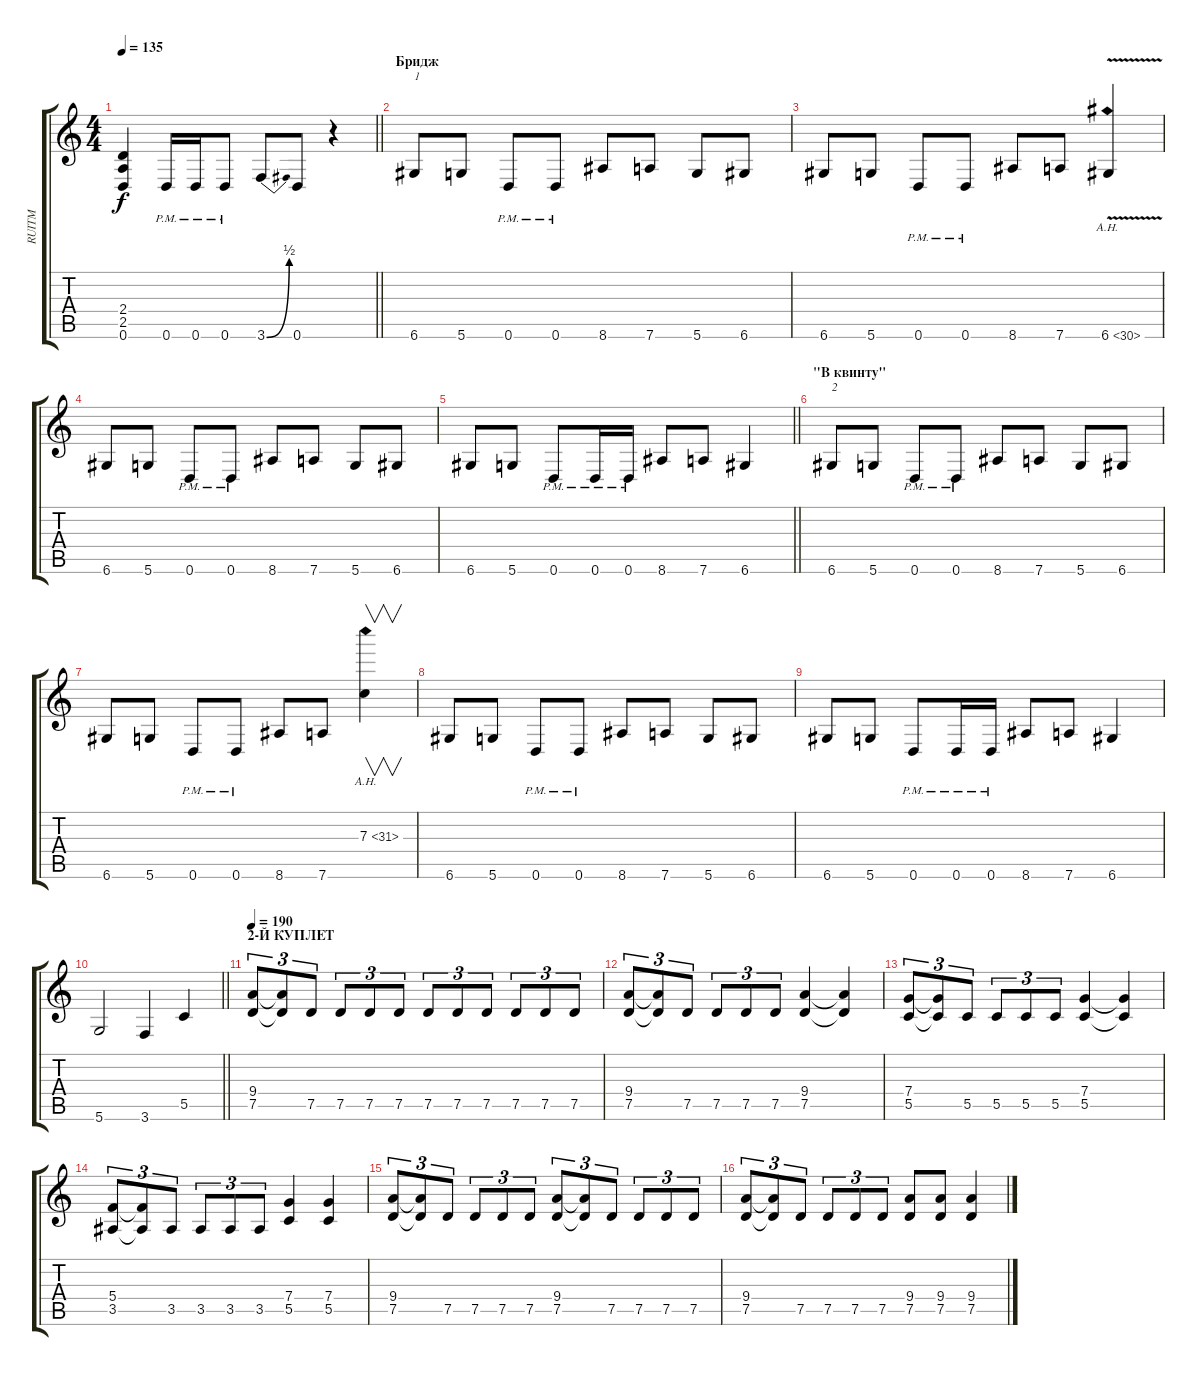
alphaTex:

\track ("RUITM" "RUITM") {instrument distortionguitar}
\staff {score tabs}
\tuning (D4 A3 F3 C3 G2 D2) {hide}
\ts (4 4)
\tempo 135
\clef g2
\barLineRight lightlight
\ks c
(2.4 2.5 0.6).4{dy f} 0.6{pm}.16{volume 16} 0.6{pm}.16{volume 15} 0.6{pm}.8{volume 15} 3.6{be (bend 0 0 60 2)}.8{volume 10} 0.6.8 r.4 |
\section ("" "Бридж")
6.6.8{txt "1"} 5.6.8 0.6{pm}.8 0.6{pm}.8 8.6.8 7.6.8 5.6.8 6.6.8 |
6.6.8 5.6.8 0.6{pm}.8 0.6{pm}.8 8.6.8 7.6.8 6.6{ah 24 v}.4 |
6.6.8 5.6.8 0.6{pm}.8 0.6{pm}.8 8.6.8 7.6.8 5.6.8 6.6.8 |
\barLineRight lightlight
6.6.8 5.6.8 0.6{pm}.8 0.6{pm}.16 0.6{pm}.16 8.6.8 7.6.8 6.6.4 |
\section ("" "\"В квинту\"")
6.6.8{txt "2"} 5.6.8 0.6{pm}.8 0.6{pm}.8 8.6.8 7.6.8 5.6.8 6.6.8 |
6.6.8 5.6.8 0.6{pm}.8 0.6{pm}.8 8.6.8 7.6.8 7.3{ah 24}.4{v} |
6.6.8 5.6.8 0.6{pm}.8 0.6{pm}.8 8.6.8 7.6.8 5.6.8 6.6.8 |
6.6.8 5.6.8 0.6{pm}.8 0.6{pm}.16 0.6{pm}.16 8.6.8 7.6.8 6.6.4 |
\barLineRight lightlight
5.6.2 3.6.4 5.5.4 |
\section ("" "2-Й КУПЛЕТ")
\tempo 180
\tempo 190
(9.4 7.5).8{tu (3 2)} (9.4{t} 7.5{t}).8{tu (3 2)} 7.5.8{tu (3 2)} 7.5.8{tu (3 2)} 7.5.8{tu (3 2)} 7.5.8{tu (3 2)} 7.5.8{tu (3 2)} 7.5.8{tu (3 2)} 7.5.8{tu (3 2)} 7.5.8{tu (3 2)} 7.5.8{tu (3 2)} 7.5.8{tu (3 2)} |
(9.4 7.5).8{tu (3 2)} (9.4{t} 7.5{t}).8{tu (3 2)} 7.5.8{tu (3 2)} 7.5.8{tu (3 2)} 7.5.8{tu (3 2)} 7.5.8{tu (3 2)} (9.4 7.5).4 (9.4{t} 7.5{t}).4 |
(7.4 5.5).8{tu (3 2)} (7.4{t} 5.5{t}).8{tu (3 2)} 5.5.8{tu (3 2)} 5.5.8{tu (3 2)} 5.5.8{tu (3 2)} 5.5.8{tu (3 2)} (7.4 5.5).4 (7.4{t} 5.5{t}).4 |
(5.4 3.5).8{tu (3 2)} (5.4{t} 3.5{t}).8{tu (3 2)} 3.5.8{tu (3 2)} 3.5.8{tu (3 2)} 3.5.8{tu (3 2)} 3.5.8{tu (3 2)} (7.4 5.5).4 (7.4 5.5).4 |
(9.4 7.5).8{tu (3 2)} (9.4{t} 7.5{t}).8{tu (3 2)} 7.5.8{tu (3 2)} 7.5.8{tu (3 2)} 7.5.8{tu (3 2)} 7.5.8{tu (3 2)} (9.4 7.5).8{tu (3 2)} (9.4{t} 7.5{t}).8{tu (3 2)} 7.5.8{tu (3 2)} 7.5.8{tu (3 2)} 7.5.8{tu (3 2)} 7.5.8{tu (3 2)} |
(9.4 7.5).8{tu (3 2)} (9.4{t} 7.5{t}).8{tu (3 2)} 7.5.8{tu (3 2)} 7.5.8{tu (3 2)} 7.5.8{tu (3 2)} 7.5.8{tu (3 2)} (9.4 7.5).8 (9.4 7.5).8 (9.4 7.5).4
